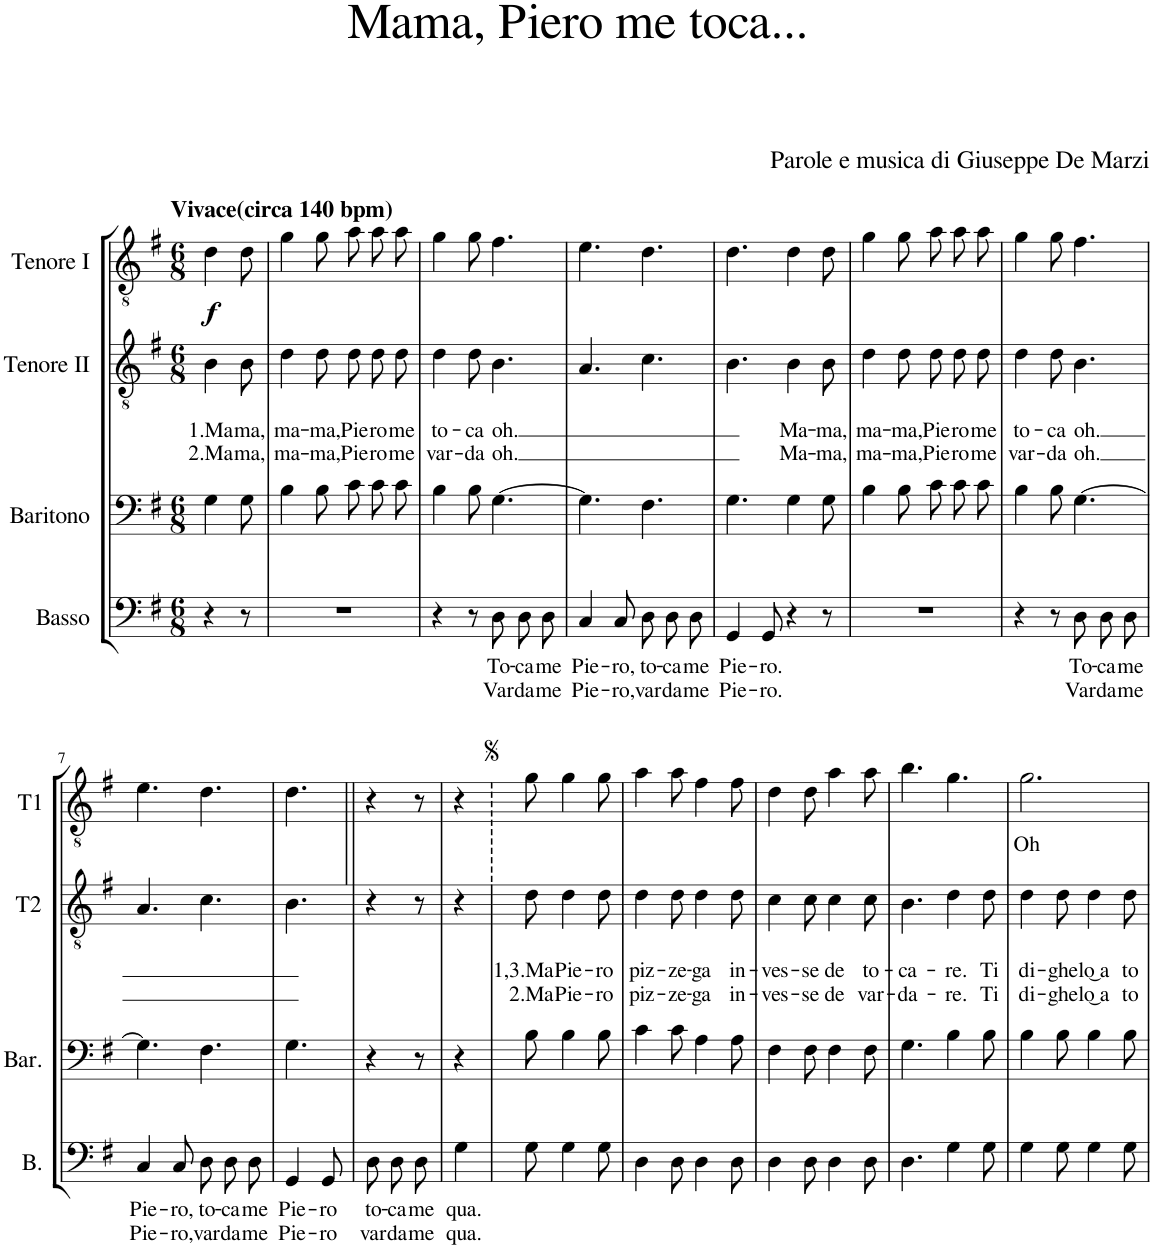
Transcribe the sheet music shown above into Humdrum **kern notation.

**kern	**text	**text	**kern	**kern	**text	**text	**text	**kern	**text	**dynam
*part4	*part4	*part4	*part3	*part2	*part2	*part2	*part2	*part1	*part1	*part1
*staff4	*staff4	*staff4	*staff3	*staff2	*staff2	*staff2	*staff2	*staff1	*staff1	*staff1
*I"Basso	*	*	*I"Baritono	*I"Tenore II	*	*	*	*I"Tenore I	*	*
*I'B.	*	*	*I'Bar.	*I'T2	*	*	*	*I'T1	*	*
*clefF4	*	*	*clefF4	*clefGv2	*	*	*	*clefGv2	*	*
*k[f#]	*	*	*k[f#]	*k[f#]	*	*	*	*k[f#]	*	*
*M6/8	*	*	*M6/8	*M6/8	*	*	*	*M6/8	*	*
=	=	=	=	=	=	=	=	=	=	=
!	!	!	!	!	!	!	!	!LO:TX:a:B:t=Vivace(circa 140 bpm)	!	!
!	!	!	!	!	!	!LO:LY:b	!LO:LY:b	!	!	!LO:DY:b
4r	.	.	4G\	4B\	.	1.Ma-	2.Ma-	4d\	.	f
!	!	!	!	!	!	!LO:LY:b	!LO:LY:b	!	!	!
8r	.	.	8G\	8B\	.	-ma,	-ma,	8d\	.	.
=1	=1	=1	=1	=1	=1	=1	=1	=1	=1	=1
!	!	!	!	!	!	!LO:LY:b	!LO:LY:b	!	!	!
2.r	.	.	4B\	4d\	.	ma-	ma-	4g\	.	.
!	!	!	!	!	!	!LO:LY:b	!LO:LY:b	!	!	!
.	.	.	8B\	8d\	.	-ma,	-ma,	8g\	.	.
!	!	!	!	!	!	!LO:LY:b	!LO:LY:b	!	!	!
.	.	.	8c\L	8d\L	.	Pie-	Pie-	8a\L	.	.
!	!	!	!	!	!	!LO:LY:b	!LO:LY:b	!	!	!
.	.	.	8c\	8d\	.	-ro	-ro	8a\	.	.
!	!	!	!	!	!	!LO:LY:b	!LO:LY:b	!	!	!
.	.	.	8c\J	8d\J	.	me	me	8a\J	.	.
=2	=2	=2	=2	=2	=2	=2	=2	=2	=2	=2
!	!	!	!	!	!	!LO:LY:b	!LO:LY:b	!	!	!
4r	.	.	4B\	4d\	.	to-	var-	4g\	.	.
!	!	!	!	!	!	!LO:LY:b	!LO:LY:b	!	!	!
8r	.	.	8B\	8d\	.	-ca	-da	8g\	.	.
!	!LO:LY:b	!LO:LY:b	!	!	!	!LO:LY:b	!LO:LY:b	!	!	!
8D\L	To-	Var-	[4.G\	4.B\	.	oh.	oh.	4.f#\	.	.
!	!LO:LY:b	!LO:LY:b	!	!	!	!	!	!	!	!
8D\	-ca-	-da-	.	.	.	.	.	.	.	.
!	!LO:LY:b	!LO:LY:b	!	!	!	!	!	!	!	!
8D\J	-me	-me	.	.	.	.	.	.	.	.
=3	=3	=3	=3	=3	=3	=3	=3	=3	=3	=3
!	!LO:LY:b	!LO:LY:b	!	!	!	!	!	!	!	!
4C/	Pie-	Pie-	4.G\]	4.A/	.	.	.	4.e\	.	.
!	!LO:LY:b	!LO:LY:b	!	!	!	!	!	!	!	!
8C/	-ro,	-ro,	.	.	.	.	.	.	.	.
!	!LO:LY:b	!LO:LY:b	!	!	!	!	!	!	!	!
8D\L	to-	var-	4.F#\	4.c\	.	.	.	4.d\	.	.
!	!LO:LY:b	!LO:LY:b	!	!	!	!	!	!	!	!
8D\	-ca-	-da-	.	.	.	.	.	.	.	.
!	!LO:LY:b	!LO:LY:b	!	!	!	!	!	!	!	!
8D\J	-me	-me	.	.	.	.	.	.	.	.
=4	=4	=4	=4	=4	=4	=4	=4	=4	=4	=4
!	!LO:LY:b	!LO:LY:b	!	!	!	!	!	!	!	!
4GG/	Pie-	Pie-	4.G\	4.B\	.	.	.	4.d\	.	.
!	!LO:LY:b	!LO:LY:b	!	!	!	!	!	!	!	!
8GG/	-ro.	-ro.	.	.	.	.	.	.	.	.
!	!	!	!	!	!	!LO:LY:b	!LO:LY:b	!	!	!
4r	.	.	4G\	4B\	.	Ma-	Ma-	4d\	.	.
!	!	!	!	!	!	!LO:LY:b	!LO:LY:b	!	!	!
8r	.	.	8G\	8B\	.	-ma,	-ma,	8d\	.	.
=5	=5	=5	=5	=5	=5	=5	=5	=5	=5	=5
!	!	!	!	!	!	!LO:LY:b	!LO:LY:b	!	!	!
2.r	.	.	4B\	4d\	.	ma-	ma-	4g\	.	.
!	!	!	!	!	!	!LO:LY:b	!LO:LY:b	!	!	!
.	.	.	8B\	8d\	.	-ma,	-ma,	8g\	.	.
!	!	!	!	!	!	!LO:LY:b	!LO:LY:b	!	!	!
.	.	.	8c\L	8d\L	.	Pie-	Pie-	8a\L	.	.
!	!	!	!	!	!	!LO:LY:b	!LO:LY:b	!	!	!
.	.	.	8c\	8d\	.	-ro	-ro	8a\	.	.
!	!	!	!	!	!	!LO:LY:b	!LO:LY:b	!	!	!
.	.	.	8c\J	8d\J	.	me	me	8a\J	.	.
=6	=6	=6	=6	=6	=6	=6	=6	=6	=6	=6
!	!	!	!	!	!	!LO:LY:b	!LO:LY:b	!	!	!
4r	.	.	4B\	4d\	.	to-	var-	4g\	.	.
!	!	!	!	!	!	!LO:LY:b	!LO:LY:b	!	!	!
8r	.	.	8B\	8d\	.	-ca	-da	8g\	.	.
!	!LO:LY:b	!LO:LY:b	!	!	!	!LO:LY:b	!LO:LY:b	!	!	!
8D\L	To-	Var-	[4.G\	4.B\	.	oh.	oh.	4.f#\	.	.
!	!LO:LY:b	!LO:LY:b	!	!	!	!	!	!	!	!
8D\	-ca-	-da-	.	.	.	.	.	.	.	.
!	!LO:LY:b	!LO:LY:b	!	!	!	!	!	!	!	!
8D\J	-me	-me	.	.	.	.	.	.	.	.
!!LO:LB:g=z
=7	=7	=7	=7	=7	=7	=7	=7	=7	=7	=7
!	!LO:LY:b	!LO:LY:b	!	!	!	!	!	!	!	!
4C/	Pie-	Pie-	4.G\]	4.A/	.	.	.	4.e\	.	.
!	!LO:LY:b	!LO:LY:b	!	!	!	!	!	!	!	!
8C/	-ro,	-ro,	.	.	.	.	.	.	.	.
!	!LO:LY:b	!LO:LY:b	!	!	!	!	!	!	!	!
8D\L	to-	var-	4.F#\	4.c\	.	.	.	4.d\	.	.
!	!LO:LY:b	!LO:LY:b	!	!	!	!	!	!	!	!
8D\	-ca-	-da-	.	.	.	.	.	.	.	.
!	!LO:LY:b	!LO:LY:b	!	!	!	!	!	!	!	!
8D\J	-me	-me	.	.	.	.	.	.	.	.
=8	=8	=8	=8	=8	=8	=8	=8	=8	=8	=8
!	!LO:LY:b	!LO:LY:b	!	!	!	!	!	!	!	!
4GG/	Pie-	Pie-	4.G\	4.B\	.	.	.	4.d\	.	.
!	!LO:LY:b	!LO:LY:b	!	!	!	!	!	!	!	!
8GG/	-ro	-ro	.	.	.	.	.	.	.	.
=9||	=9||	=9||	=9||	=9||	=9||	=9||	=9||	=9||	=9||	=9||
!	!LO:LY:b	!LO:LY:b	!	!	!	!	!	!	!	!
8D\L	to-	var-	4r	4r	.	.	.	4r	.	.
!	!LO:LY:b	!LO:LY:b	!	!	!	!	!	!	!	!
8D\	-ca-	-da-	.	.	.	.	.	.	.	.
!	!LO:LY:b	!LO:LY:b	!	!	!	!	!	!	!	!
8D\J	-me	-me	8r	8r	.	.	.	8r	.	.
=10	=10	=10	=10	=10	=10	=10	=10	=10	=10	=10
!	!LO:LY:b	!LO:LY:b	!	!	!	!	!	!	!	!
4G\	qua.	qua.	4r	4r	.	.	.	4r	.	.
=11	=11	=11	=11	=11	=11	=11	=11	=11	=11	=11
!	!	!	!	!	!	!LO:LY:b	!LO:LY:b	!	!	!
8G\	.	.	8B\	8d\	.	1,3.Ma	2.Ma	8g\	.	.
!	!	!	!	!	!	!LO:LY:b	!LO:LY:b	!	!	!
4G\	.	.	4B\	4d\	.	Pie-	Pie-	4g\	.	.
!	!	!	!	!	!	!LO:LY:b	!LO:LY:b	!	!	!
8G\	.	.	8B\	8d\	.	-ro	-ro	8g\	.	.
=12	=12	=12	=12	=12	=12	=12	=12	=12	=12	=12
!	!	!	!	!	!	!LO:LY:b	!LO:LY:b	!	!	!
4D\	.	.	4c\	4d\	.	piz-	piz-	4a\	.	.
!	!	!	!	!	!	!LO:LY:b	!LO:LY:b	!	!	!
8D\	.	.	8c\	8d\	.	-ze-	-ze-	8a\	.	.
!	!	!	!	!	!	!LO:LY:b	!LO:LY:b	!	!	!
4D\	.	.	4A\	4d\	.	-ga	-ga	4f#\	.	.
!	!	!	!	!	!	!LO:LY:b	!LO:LY:b	!	!	!
8D\	.	.	8A\	8d\	.	in-	in-	8f#\	.	.
=13	=13	=13	=13	=13	=13	=13	=13	=13	=13	=13
!	!	!	!	!	!	!LO:LY:b	!LO:LY:b	!	!	!
4D\	.	.	4F#\	4c\	.	-ves-	-ves-	4d\	.	.
!	!	!	!	!	!	!LO:LY:b	!LO:LY:b	!	!	!
8D\	.	.	8F#\	8c\	.	-se	-se	8d\	.	.
!	!	!	!	!	!	!LO:LY:b	!LO:LY:b	!	!	!
4D\	.	.	4F#\	4c\	.	de	de	4a\	.	.
!	!	!	!	!	!	!LO:LY:b	!LO:LY:b	!	!	!
8D\	.	.	8F#\	8c\	.	to-	var-	8a\	.	.
=14	=14	=14	=14	=14	=14	=14	=14	=14	=14	=14
!	!	!	!	!	!	!LO:LY:b	!LO:LY:b	!	!	!
4.D\	.	.	4.G\	4.B\	.	-ca-	-da-	4.b\	.	.
!	!	!	!	!	!	!LO:LY:b	!LO:LY:b	!	!	!
4G\	.	.	4B\	4d\	.	-re.	-re.	4.g\	.	.
!	!	!	!	!	!	!LO:LY:b	!LO:LY:b	!	!	!
8G\	.	.	8B\	8d\	.	Ti	Ti	.	.	.
=15	=15	=15	=15	=15	=15	=15	=15	=15	=15	=15
!	!	!	!	!	!	!LO:LY:b	!LO:LY:b	!	!LO:LY:b	!
4G\	.	.	4B\	4d\	.	di-	di-	2.g\	Oh	.
!	!	!	!	!	!	!LO:LY:b	!LO:LY:b	!	!	!
8G\	.	.	8B\	8d\	.	-ghe-	-ghe-	.	.	.
!	!	!	!	!	!	!LO:LY:b	!LO:LY:b	!	!	!
4G\	.	.	4B\	4d\	.	-lo͜ a	-lo͜ a	.	.	.
!	!	!	!	!	!	!LO:LY:b	!LO:LY:b	!	!	!
8G\	.	.	8B\	8d\	.	to	to	.	.	.
=	=	=	=	=	=	=	=	=	=	=
*-	*-	*-	*-	*-	*-	*-	*-	*-	*-	*-
